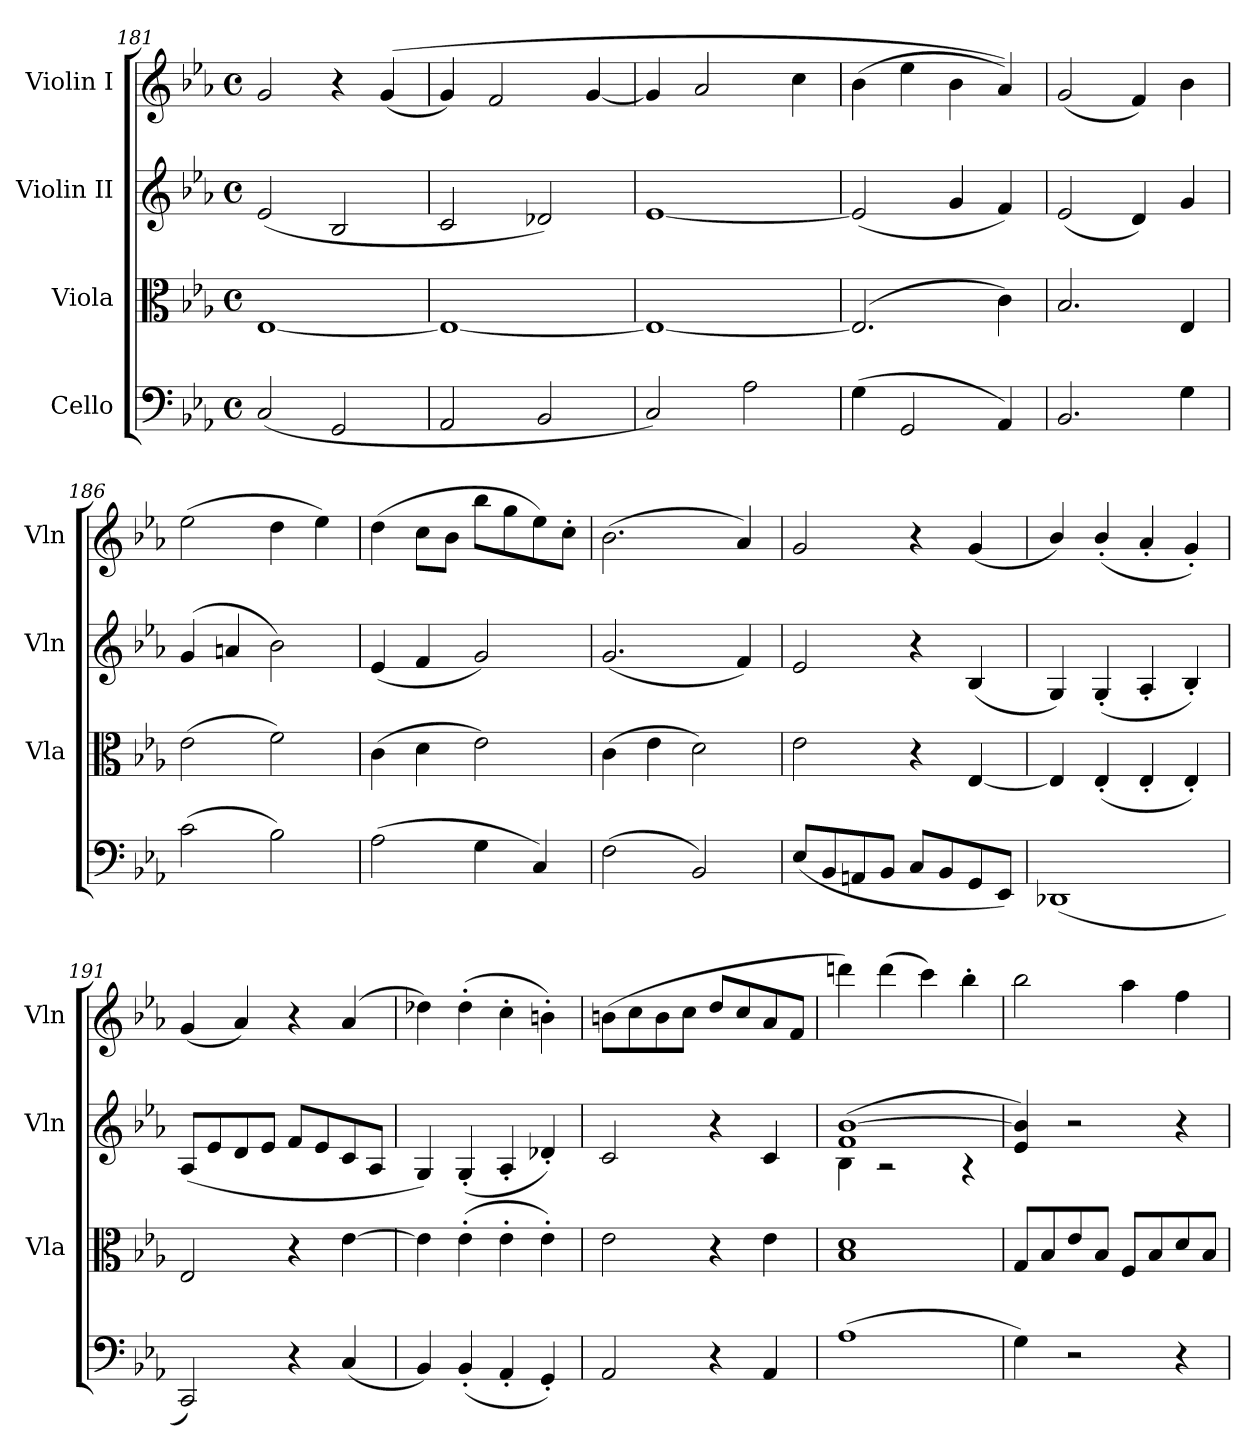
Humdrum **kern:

**kern	**kern	**kern	**kern
*part4	*part3	*part2	*part1
*staff4	*staff3	*staff2	*staff1
*I"Cello	*I"Viola	*I"Violin II	*I"Violin I
*	*I'Vla	*I'Vln	*I'Vln
*clefF4	*clefC3	*clefG2	*clefG2
*k[b-e-a-]	*k[b-e-a-]	*k[b-e-a-]	*k[b-e-a-]
*M4/4	*M4/4	*M4/4	*M4/4
*met(c)	*met(c)	*met(c)	*met(c)
=181	=181	=181	=181
(>2C/	[1E-	(>2e-/	2g/
2GG/	.	2B-/	4r
.	.	.	(>(<4g/
=182	=182	=182	=182
2AA-/	1E-_	2c/	4g/)
.	.	.	2f/
2BB-/	.	2d-X/)	.
.	.	.	[4g/
=183	=183	=183	=183
2C/)	1E-_	[1e-	4g/]
.	.	.	2a-/
2A-\	.	.	.
.	.	.	4cc\
=184	=184	=184	=184
(>4G\	(>2.E-/]	(<2e-/]	(>4b-\
2GG/	.	.	4ee-\
.	.	4g/	4b-\
4AA-/)	4c\)	4f/)	4a-/))
=185	=185	=185	=185
2.BB-/	2.B-/	(<2e-/	(<2g/
.	.	4d/)	4f/)
4G\	4E-/	4g/	4b-\
=186	=186	=186	=186
(>2c\	(>2e-\	(>4g/	(>2ee-\
.	.	4an/	.
2B-\)	2f\)	2b-\)	4dd\
.	.	.	4ee-\)
=187	=187	=187	=187
(>2A-\	(>4c\	(<4e-/	(>4dd\
.	4d\	4f/	8cc\L
.	.	.	8b-\J
4G\	2e-\)	2g/)	8bb-\L
.	.	.	8gg\
4C/)	.	.	8ee-\)
.	.	.	8cc'\J
=188	=188	=188	=188
(>2F\	(>4c\	(<2.g/	(>2.b-\
.	4e-\	.	.
2BB-/)	2d\)	.	.
.	.	4f/)	4a-/)
=189	=189	=189	=189
(<8E-/L	2e-\	2e-/	2g/
8BB-/	.	.	.
8AAn/	.	.	.
8BB-/J	.	.	.
8C/L	4r	4r	4r
8BB-/	.	.	.
8GG/	[4E-/	(<4B-/	(<4g/
8EE-/J)	.	.	.
=190	=190	=190	=190
(<1DD-X	4E-/]	4G/)	4b-/)
.	(<4E-'/	(<4G'/	(<4b-'/
.	4E-'/	4A-'/	4a-'/
.	4E-'/)	4B-'/)	4g'/)
=191	=191	=191	=191
2CC/)	2E-/	(<8A-/L	(<4g/
.	.	8e-/	.
.	.	8d/	4a-/)
.	.	8e-/J	.
4r	4r	8f/L	4r
.	.	8e-/	.
(<4C/	[4e-\	8c/	(<4a-/
.	.	8A-/J	.
!!LO:LB:g=z
=192	=192	=192	=192
4BB-/)	4e-\]	4G/)	4dd-X\)
(<4BB-'/	(>4e-'\	(<4G'/	(>4dd-'\
4AA-'/	4e-'\	4A-'/	4cc'\
4GG'/)	4e-'\)	4d-X'/)	4bn'\)
=193	=193	=193	=193
2AA-/	2e-\	2c/	(>8bn\L
.	.	.	8cc\
.	.	.	8b\
.	.	.	8cc\J
4r	4r	4r	8dd/L
.	.	.	8cc/
4AA-/	4e-\	4c/	8a-/
.	.	.	8f/J
=194	=194	=194	=194
*	*	*^	*
(>1A-	1B- 1d	(>1f [1b-	4B-\	4dddn\)
.	.	.	2r	(>4ddd\
.	.	.	.	4ccc\)
.	.	.	4r	4bb-'\
*	*	*v	*v	*
=195	=195	=195	=195
4G\)	8G/L	4e-/ 4b-/])	2bb-\
.	8B-/	.	.
2r	8e-/	2r	.
.	8B-/J	.	.
.	8F/L	.	4aa-\
.	8B-/	.	.
4r	8d/	4r	4ff\
.	8B-/J	.	.
=	=	=	=
*-	*-	*-	*-
